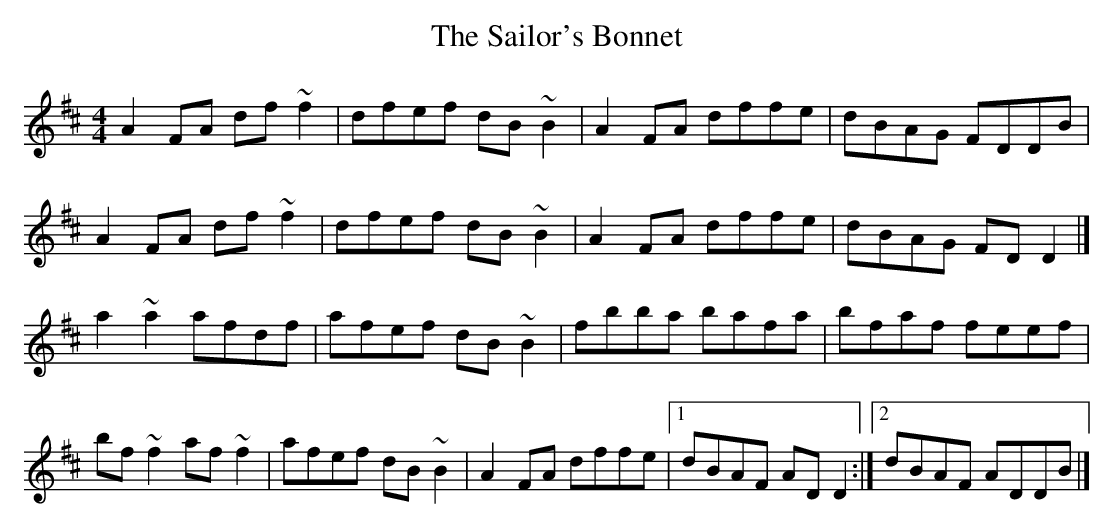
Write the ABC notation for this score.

X:1
T:Sailor's Bonnet, The
M:4/4
K:D
A2FA df~f2|dfef dB~B2|A2FA dffe|dBAG FDDB|
A2FA df~f2|dfef dB~B2|A2FA dffe|dBAG FDD2|]
a2~a2 afdf|afef dB~B2|fbba bafa|bfaf feef|
bf~f2 af~f2|afef dB~B2|A2FA dffe|1 dBAF ADD2:|2 dBAF ADDB|]
